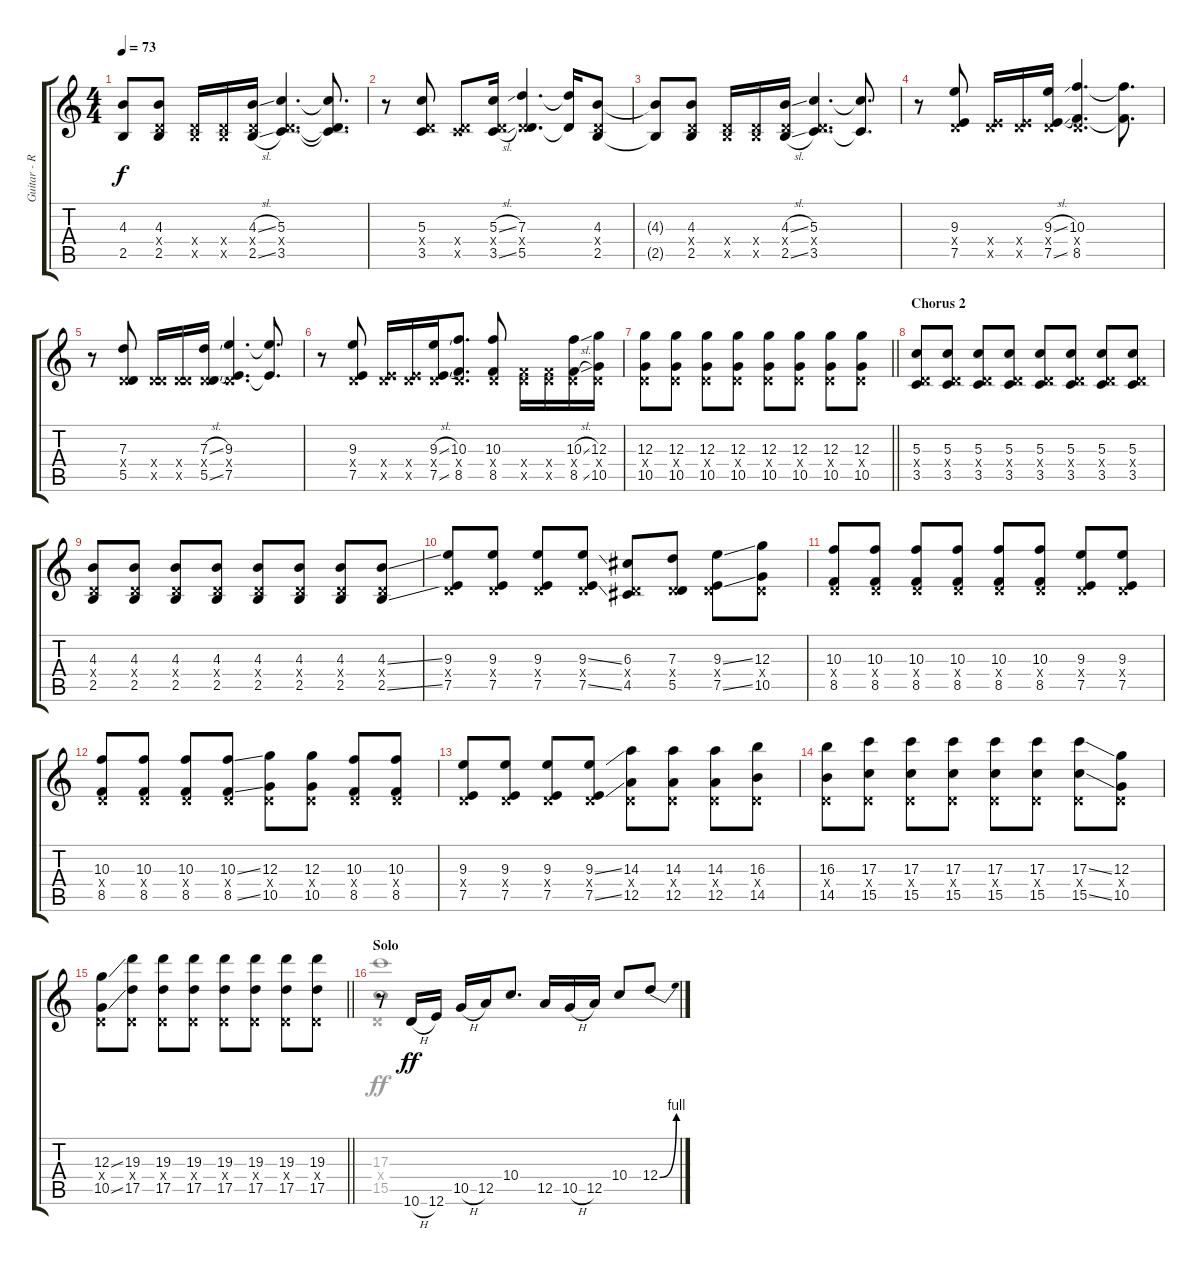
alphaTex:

\track ("Guitar - R" "Guitar - R") {instrument distortionguitar}
\staff {score tabs}
\tuning (E4 B3 G3 D3 A2 E2) {hide}
\voice
\ts (4 4)
\tempo 73
\clef g2
\ks c
(4.3{t} 2.5{t}).8{dy f} (4.3 0.4{x} 2.5).8 (0.4{x} 2.5{x}).16 (0.4{x} 2.5{x}).16 (4.3{sl} 0.4{x} 2.5{sl}).16 (5.3 0.4{x} 3.5).4{d} (5.3{t} 0.4{t} 3.5{t}).8{d} |
r.8 (5.3 0.4{x} 3.5).8 (0.4{x} 3.5{x}).8 (5.3{sl} 0.4{x} 3.5{sl}).16 (7.3 0.4{x} 5.5).4{d} (7.3{t} 5.5{t}).16 (4.3 0.4{x} 2.5).8 |
(4.3{t} 2.5{t}).8 (4.3 0.4{x} 2.5).8 (0.4{x} 2.5{x}).16 (0.4{x} 2.5{x}).16 (4.3{sl} 0.4{x} 2.5{sl}).16 (5.3 0.4{x} 3.5).4{d} (5.3{t} 3.5{t}).8{d} |
r.8 (9.3 0.4{x} 7.5).8 (0.4{x} 7.5{x}).16 (0.4{x} 7.5{x}).16 (9.3{sl} 0.4{x} 7.5{sl}).16 (10.3 0.4{x} 8.5).4{d} (10.3{t} 8.5{t}).8{d} |
r.8 (7.3 0.4{x} 5.5).8 (0.4{x} 5.5{x}).16 (0.4{x} 5.5{x}).16 (7.3{sl} 0.4{x} 5.5{sl}).16 (9.3 0.4{x} 7.5).4{d} (9.3{t} 7.5{t}).8{d} |
r.8 (9.3 0.4{x} 7.5).8 (0.4{x} 7.5{x}).16 (0.4{x} 7.5{x}).16 (9.3{sl} 0.4{x} 7.5{sl}).16 (10.3 0.4{x} 8.5).8{d} (10.3 0.4{x} 8.5).8 (0.4{x} 8.5{x}).16 (0.4{x} 8.5{x}).16 (10.3{sl} 0.4{x} 8.5{sl}).16 (12.3 0.4{x} 10.5).16 |
\barLineRight lightlight
(12.3 0.4{x} 10.5).8 (12.3 0.4{x} 10.5).8 (12.3 0.4{x} 10.5).8 (12.3 0.4{x} 10.5).8 (12.3 0.4{x} 10.5).8 (12.3 0.4{x} 10.5).8 (12.3 0.4{x} 10.5).8 (12.3 0.4{x} 10.5).8 |
\section ("" "Chorus 2")
(5.3 0.4{x} 3.5).8 (5.3 0.4{x} 3.5).8 (5.3 0.4{x} 3.5).8 (5.3 0.4{x} 3.5).8 (5.3 0.4{x} 3.5).8 (5.3 0.4{x} 3.5).8 (5.3 0.4{x} 3.5).8 (5.3 0.4{x} 3.5).8 |
(4.3 0.4{x} 2.5).8 (4.3 0.4{x} 2.5).8 (4.3 0.4{x} 2.5).8 (4.3 0.4{x} 2.5).8 (4.3 0.4{x} 2.5).8 (4.3 0.4{x} 2.5).8 (4.3 0.4{x} 2.5).8 (4.3{ss} 0.4{x} 2.5{ss}).8 |
(9.3 0.4{x} 7.5).8 (9.3 0.4{x} 7.5).8 (9.3 0.4{x} 7.5).8 (9.3{ss} 0.4{x} 7.5{ss}).8 (6.3 0.4{x} 4.5).8 (7.3 0.4{x} 5.5).8 (9.3{ss} 0.4{x} 7.5{ss}).8 (12.3 0.4{x} 10.5).8 |
(10.3 0.4{x} 8.5).8 (10.3 0.4{x} 8.5).8 (10.3 0.4{x} 8.5).8 (10.3 0.4{x} 8.5).8 (10.3 0.4{x} 8.5).8 (10.3 0.4{x} 8.5).8 (9.3 0.4{x} 7.5).8 (9.3 0.4{x} 7.5).8 |
(10.3 0.4{x} 8.5).8 (10.3 0.4{x} 8.5).8 (10.3 0.4{x} 8.5).8 (10.3{ss} 0.4{x} 8.5{ss}).8 (12.3 0.4{x} 10.5).8 (12.3 0.4{x} 10.5).8 (10.3 0.4{x} 8.5).8 (10.3 0.4{x} 8.5).8 |
(9.3 0.4{x} 7.5).8 (9.3 0.4{x} 7.5).8 (9.3 0.4{x} 7.5).8 (9.3{ss} 0.4{x} 7.5{ss}).8 (14.3 0.4{x} 12.5).8 (14.3 0.4{x} 12.5).8 (14.3 0.4{x} 12.5).8 (16.3 0.4{x} 14.5).8 |
(16.3 0.4{x} 14.5).8 (17.3 0.4{x} 15.5).8 (17.3 0.4{x} 15.5).8 (17.3 0.4{x} 15.5).8 (17.3 0.4{x} 15.5).8 (17.3 0.4{x} 15.5).8 (17.3{ss} 0.4{x} 15.5{ss}).8 (12.3 0.4{x} 10.5).8 |
\barLineRight lightlight
(12.3{ss} 0.4{x} 10.5{ss}).8 (19.3 0.4{x} 17.5).8 (19.3 0.4{x} 17.5).8 (19.3 0.4{x} 17.5).8 (19.3 0.4{x} 17.5).8 (19.3 0.4{x} 17.5).8 (19.3 0.4{x} 17.5).8 (19.3 0.4{x} 17.5).8 |
\section ("" "Solo")
r.8{volume 16 balance 8} 10.6{h}.16{dy ff} 12.6.16 10.5{h}.16 12.5.16 10.4.8{d} 12.5.16 10.5{h}.16 12.5.16 10.4.8 12.4{be (bend 0 0 60 4)}.8
\voice
\clef g2
\ottava regular
\simile none
\ks c
|
|
|
|
|
|
\barLineRight lightlight
|
|
|
|
|
|
|
|
\barLineRight lightlight
|
(17.3 0.4{x} 15.5).1
